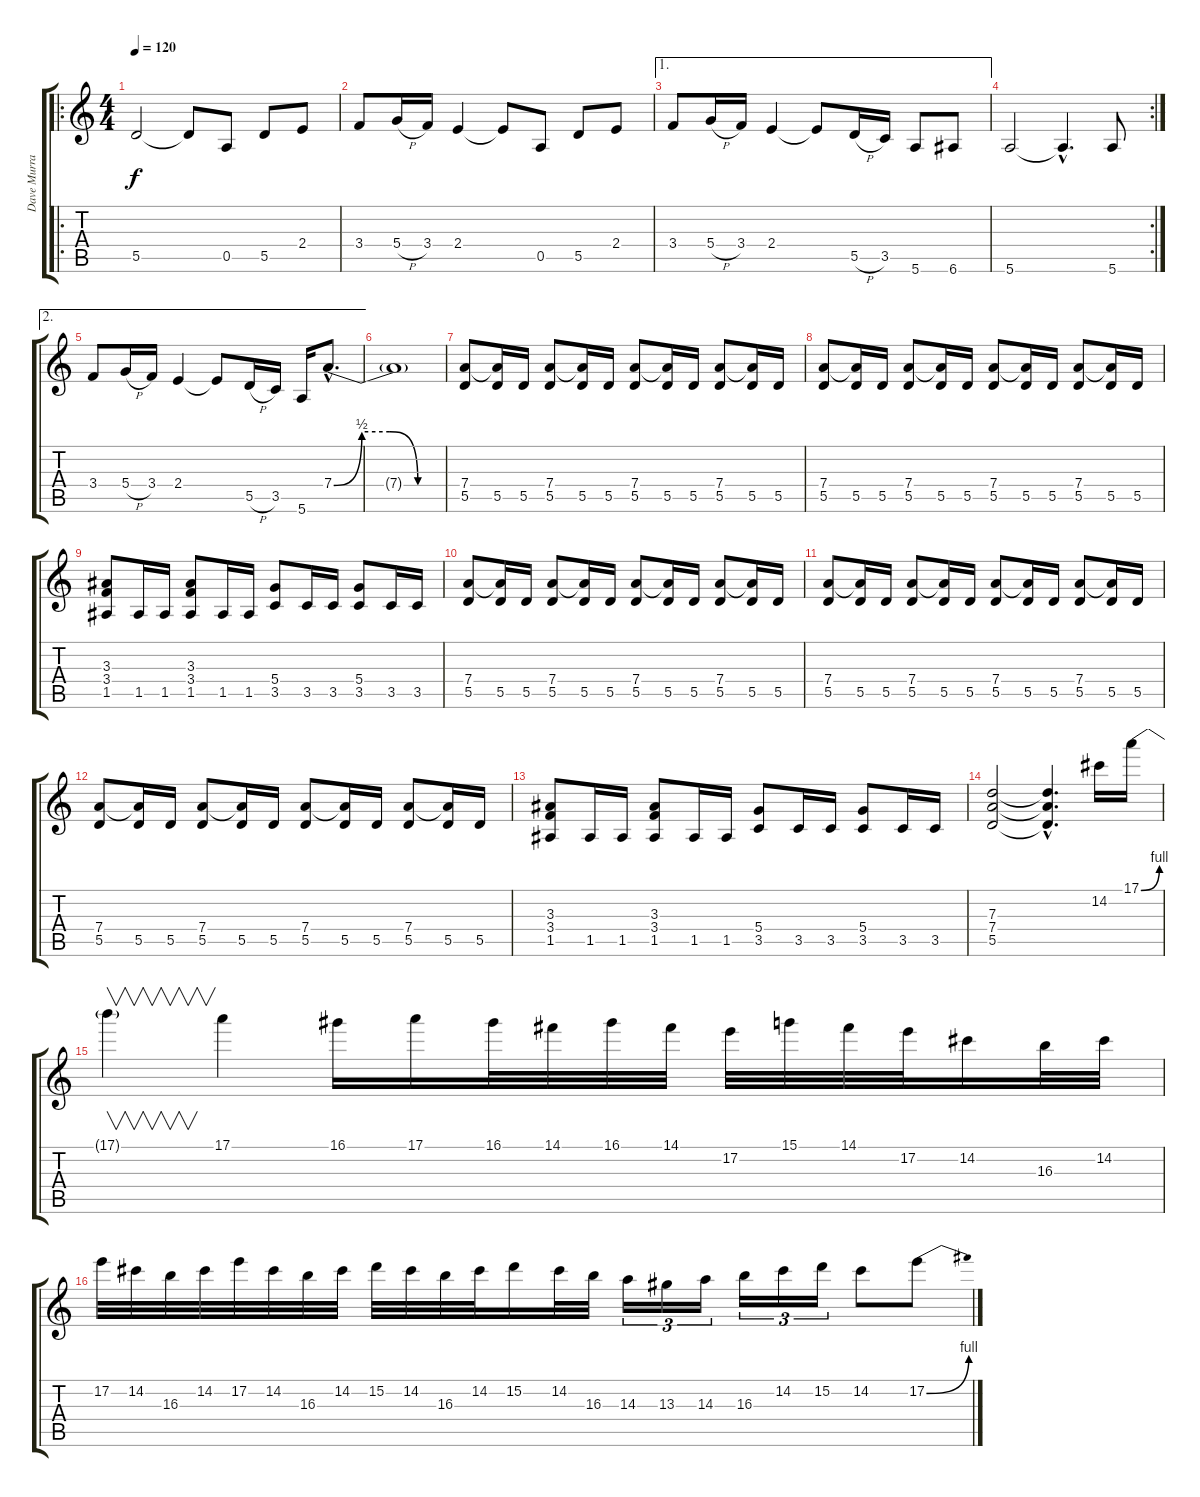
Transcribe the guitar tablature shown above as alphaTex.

\track ("Dave Murray" "Dave Murra") {instrument overdrivenguitar}
\staff {score tabs}
\tuning (E4 B3 G3 D3 A2 E2) {hide}
\ro
\ts (4 4)
\tempo 120
\clef g2
\ks c
5.5.2{dy f} 5.5{t}.8 0.5.8 5.5.8 2.4.8 |
3.4.8 5.4{h}.16 3.4.16 2.4.4 2.4{t}.8 0.5.8 5.5.8 2.4.8 |
\ae 1
3.4.8 5.4{h}.16 3.4.16 2.4.4 2.4{t}.8 5.5{h}.16 3.5.16 5.6.8 6.6.8 |
\rc 2
5.6.2 5.6{hac t}.4{d} 5.6.8 |
\ae 2
3.4.8 5.4{h}.16 3.4.16 2.4.4 2.4{t}.8 5.5{h}.16 3.5.16 5.6.16 7.4{be (custom 0 0 15 2 30 2 45 0 60 0) hac}.8{d} |
7.4{t}.1 |
(7.4 5.5).8{volume 11} (7.4{t} 5.5).16 5.5.16 (7.4 5.5).8 (7.4{t} 5.5).16 5.5.16 (7.4 5.5).8 (7.4{t} 5.5).16 5.5.16 (7.4 5.5).8 (7.4{t} 5.5).16 5.5.16 |
(7.4 5.5).8 (7.4{t} 5.5).16 5.5.16 (7.4 5.5).8 (7.4{t} 5.5).16 5.5.16 (7.4 5.5).8 (7.4{t} 5.5).16 5.5.16 (7.4 5.5).8 (7.4{t} 5.5).16 5.5.16 |
(3.3 3.4 1.5).8 1.5.16 1.5.16 (3.3 3.4 1.5).8 1.5.16 1.5.16 (5.4 3.5).8 3.5.16 3.5.16 (5.4 3.5).8 3.5.16 3.5.16 |
(7.4 5.5).8 (7.4{t} 5.5).16 5.5.16 (7.4 5.5).8 (7.4{t} 5.5).16 5.5.16 (7.4 5.5).8 (7.4{t} 5.5).16 5.5.16 (7.4 5.5).8 (7.4{t} 5.5).16 5.5.16 |
(7.4 5.5).8 (7.4{t} 5.5).16 5.5.16 (7.4 5.5).8 (7.4{t} 5.5).16 5.5.16 (7.4 5.5).8 (7.4{t} 5.5).16 5.5.16 (7.4 5.5).8 (7.4{t} 5.5).16 5.5.16 |
(7.4 5.5).8 (7.4{t} 5.5).16 5.5.16 (7.4 5.5).8 (7.4{t} 5.5).16 5.5.16 (7.4 5.5).8 (7.4{t} 5.5).16 5.5.16 (7.4 5.5).8 (7.4{t} 5.5).16 5.5.16 |
(3.3 3.4 1.5).8 1.5.16 1.5.16 (3.3 3.4 1.5).8 1.5.16 1.5.16 (5.4 3.5).8 3.5.16 3.5.16 (5.4 3.5).8 3.5.16 3.5.16 |
(7.3 7.4 5.5).2 (7.3{hac t} 7.4{hac t} 5.5{hac t}).4{d} 14.2.16{volume 13} 17.1{be (bend 0 0 60 4)}.16 |
17.1{t}.4{v} 17.1.4 16.1.16 17.1.16 16.1.32 14.1.32 16.1.32 14.1.32 17.2.32 15.1.32 14.1.32 17.2.32 14.2.16 16.3.32 14.2.32 |
17.2.32 14.2.32 16.3.32 14.2.32 17.2.32 14.2.32 16.3.32 14.2.32 15.2.32 14.2.32 16.3.32 14.2.32 15.2.16 14.2.32 16.3.32 14.3.16{tu (3 2)} 13.3.16{tu (3 2)} 14.3.16{tu (3 2)} 16.3.16{tu (3 2)} 14.2.16{tu (3 2)} 15.2.16{tu (3 2)} 14.2.8 17.2{be (bend 0 0 60 4)}.8
